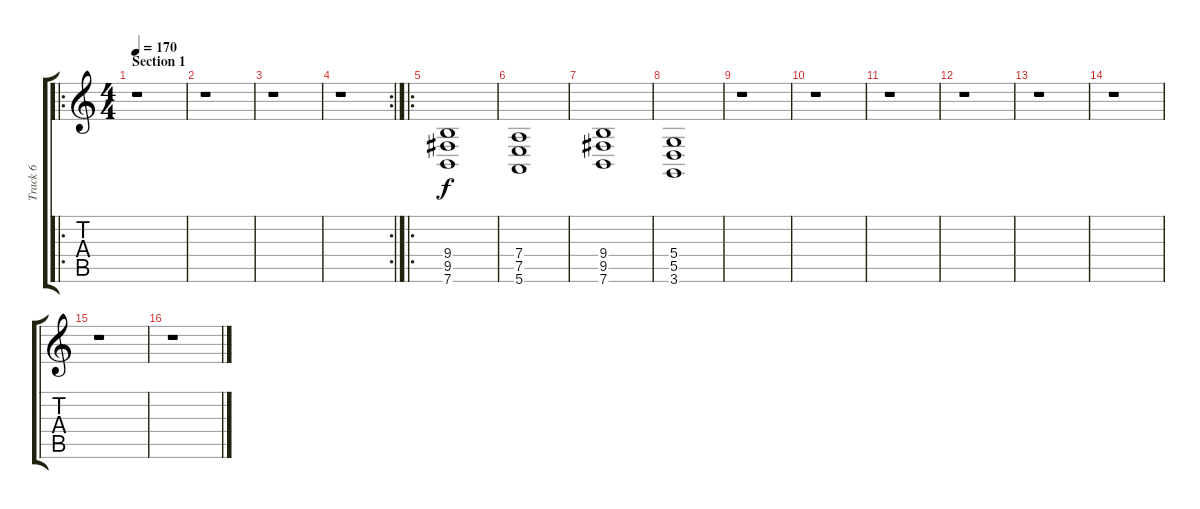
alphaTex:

\track ("Track 6" "Track 6") {instrument brasssection}
\staff {score tabs}
\tuning (E4 B3 G3 D3 A2 E2) {hide}
\ro
\ts (4 4)
\section ("" "Section 1")
\tempo 170
\clef g2
\ks c
r.1{dy f instrument brasssection} |
r.1 |
r.1 |
\rc 2
r.1 |
\ro
(9.4 9.5 7.6).1 |
(7.4 7.5 5.6).1 |
(9.4 9.5 7.6).1 |
(5.4 5.5 3.6).1 |
r.1 |
r.1 |
r.1 |
r.1 |
r.1 |
r.1 |
r.1 |
r.1
